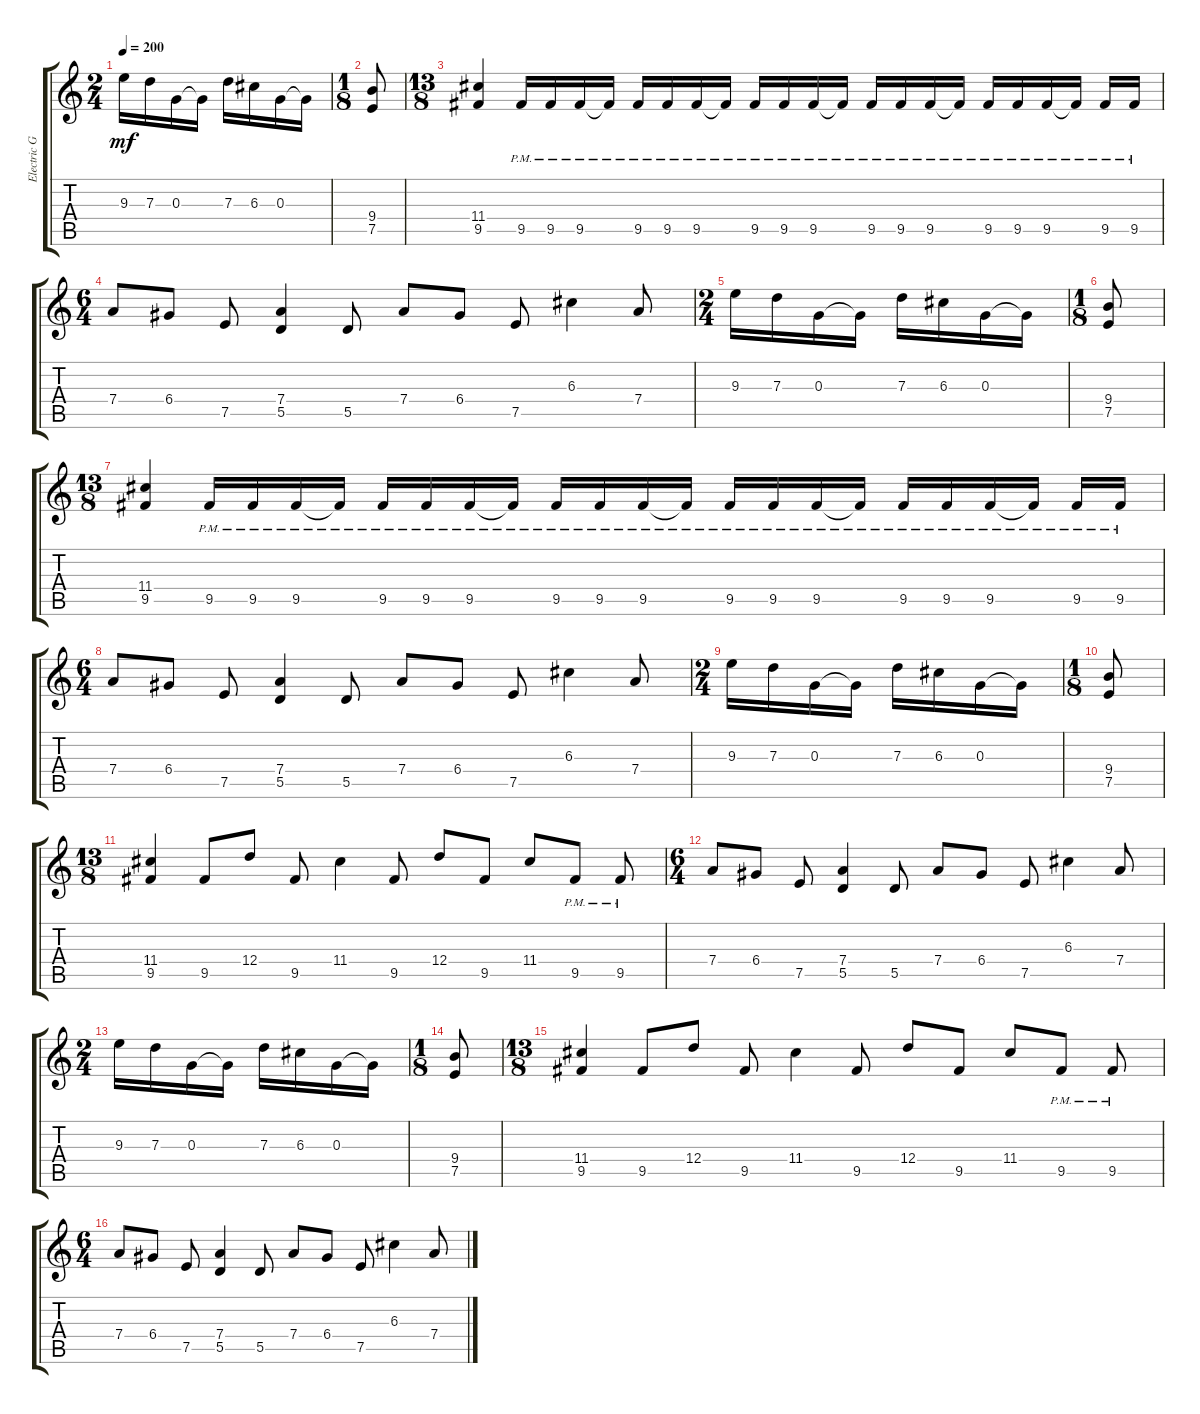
\track ("Electric Guitar 2" "Electric G") {instrument distortionguitar}
\staff {score tabs}
\tuning (E4 B3 G3 D3 A2 E2) {hide}
\ts (2 4)
\tempo 200
\clef g2
\ks c
9.3.16{dy mf} 7.3.16 0.3.16 0.3{t}.16 7.3.16 6.3.16 0.3.16 0.3{t}.16 |
\ts (1 8)
(9.4 7.5).8 |
\ts (13 8)
(11.4 9.5).4 9.5{pm}.16 9.5{pm}.16 9.5{pm}.16 9.5{pm t}.16 9.5{pm}.16 9.5{pm}.16 9.5{pm}.16 9.5{pm t}.16 9.5{pm}.16 9.5{pm}.16 9.5{pm}.16 9.5{pm t}.16 9.5{pm}.16 9.5{pm}.16 9.5{pm}.16 9.5{pm t}.16 9.5{pm}.16 9.5{pm}.16 9.5{pm}.16 9.5{pm t}.16 9.5{pm}.16 9.5{pm}.16 |
\ts (6 4)
7.4.8 6.4.8 7.5.8 (7.4 5.5).4 5.5.8 7.4.8 6.4.8 7.5.8 6.3.4 7.4.8 |
\ts (2 4)
9.3.16 7.3.16 0.3.16 0.3{t}.16 7.3.16 6.3.16 0.3.16 0.3{t}.16 |
\ts (1 8)
(9.4 7.5).8 |
\ts (13 8)
(11.4 9.5).4 9.5{pm}.16 9.5{pm}.16 9.5{pm}.16 9.5{pm t}.16 9.5{pm}.16 9.5{pm}.16 9.5{pm}.16 9.5{pm t}.16 9.5{pm}.16 9.5{pm}.16 9.5{pm}.16 9.5{pm t}.16 9.5{pm}.16 9.5{pm}.16 9.5{pm}.16 9.5{pm t}.16 9.5{pm}.16 9.5{pm}.16 9.5{pm}.16 9.5{pm t}.16 9.5{pm}.16 9.5{pm}.16 |
\ts (6 4)
7.4.8 6.4.8 7.5.8 (7.4 5.5).4 5.5.8 7.4.8 6.4.8 7.5.8 6.3.4 7.4.8 |
\ts (2 4)
9.3.16 7.3.16 0.3.16 0.3{t}.16 7.3.16 6.3.16 0.3.16 0.3{t}.16 |
\ts (1 8)
(9.4 7.5).8 |
\ts (13 8)
(11.4 9.5).4 9.5.8 12.4.8 9.5.8 11.4.4 9.5.8 12.4.8 9.5.8 11.4.8 9.5{pm}.8 9.5{pm}.8 |
\ts (6 4)
7.4.8 6.4.8 7.5.8 (7.4 5.5).4 5.5.8 7.4.8 6.4.8 7.5.8 6.3.4 7.4.8 |
\ts (2 4)
9.3.16 7.3.16 0.3.16 0.3{t}.16 7.3.16 6.3.16 0.3.16 0.3{t}.16 |
\ts (1 8)
(9.4 7.5).8 |
\ts (13 8)
(11.4 9.5).4 9.5.8 12.4.8 9.5.8 11.4.4 9.5.8 12.4.8 9.5.8 11.4.8 9.5{pm}.8 9.5{pm}.8 |
\ts (6 4)
7.4.8 6.4.8 7.5.8 (7.4 5.5).4 5.5.8 7.4.8 6.4.8 7.5.8 6.3.4 7.4.8
